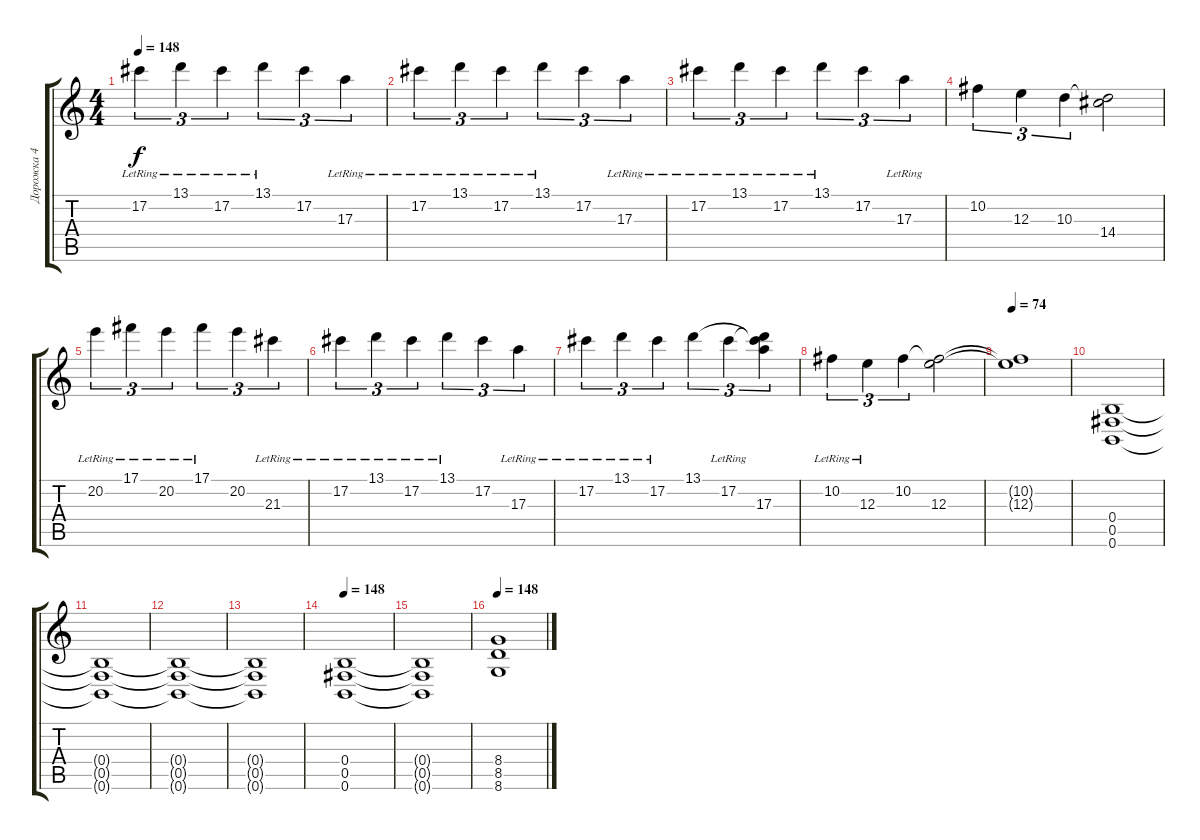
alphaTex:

\track ("Дорожка 4" "Дорожка 4") {instrument distortionguitar}
\staff {score tabs}
\tuning (Db4 Ab3 E3 B2 Gb2 B1) {hide}
\ts (4 4)
\tempo 148
\clef g2
\ks c
17.2{lr}.4{tu (3 2) dy f} 13.1{lr}.4{tu (3 2)} 17.2{lr}.4{tu (3 2)} 13.1{lr}.4{tu (3 2)} 17.2.4{tu (3 2)} 17.3{lr}.4{tu (3 2)} |
17.2{lr}.4{tu (3 2)} 13.1{lr}.4{tu (3 2)} 17.2{lr}.4{tu (3 2)} 13.1{lr}.4{tu (3 2)} 17.2.4{tu (3 2)} 17.3{lr}.4{tu (3 2)} |
17.2{lr}.4{tu (3 2)} 13.1{lr}.4{tu (3 2)} 17.2{lr}.4{tu (3 2)} 13.1{lr}.4{tu (3 2)} 17.2.4{tu (3 2)} 17.3{lr}.4{tu (3 2)} |
10.2.4{tu (3 2)} 12.3.4{tu (3 2)} 10.3.4{tu (3 2)} (10.3{t} 14.4).2 |
20.2{lr}.4{tu (3 2)} 17.1{lr}.4{tu (3 2)} 20.2{lr}.4{tu (3 2)} 17.1{lr}.4{tu (3 2)} 20.2.4{tu (3 2)} 21.3{lr}.4{tu (3 2)} |
17.2{lr}.4{tu (3 2)} 13.1{lr}.4{tu (3 2)} 17.2{lr}.4{tu (3 2)} 13.1{lr}.4{tu (3 2)} 17.2.4{tu (3 2)} 17.3{lr}.4{tu (3 2)} |
17.2{lr}.4{tu (3 2)} 13.1{lr}.4{tu (3 2)} 17.2{lr}.4{tu (3 2)} 13.1.4{tu (3 2)} 17.2{lr}.4{tu (3 2)} (13.1{t} 17.2{t} 17.3).4{tu (3 2)} |
10.2{lr}.4{tu (3 2)} 12.3{lr}.4{tu (3 2)} 10.2.4{tu (3 2)} (10.2{t} 12.3).2 |
\tempo 74
(10.2{t} 12.3{t}).1 |
(0.4 0.5 0.6).1{volume 7} |
(0.4{t} 0.5{t} 0.6{t}).1 |
(0.4{t} 0.5{t} 0.6{t}).1 |
(0.4{t} 0.5{t} 0.6{t}).1 |
\tempo 148
(0.4 0.5 0.6).1{volume 16} |
(0.4{t} 0.5{t} 0.6{t}).1 |
\tempo 148
(8.4 8.5 8.6).1
